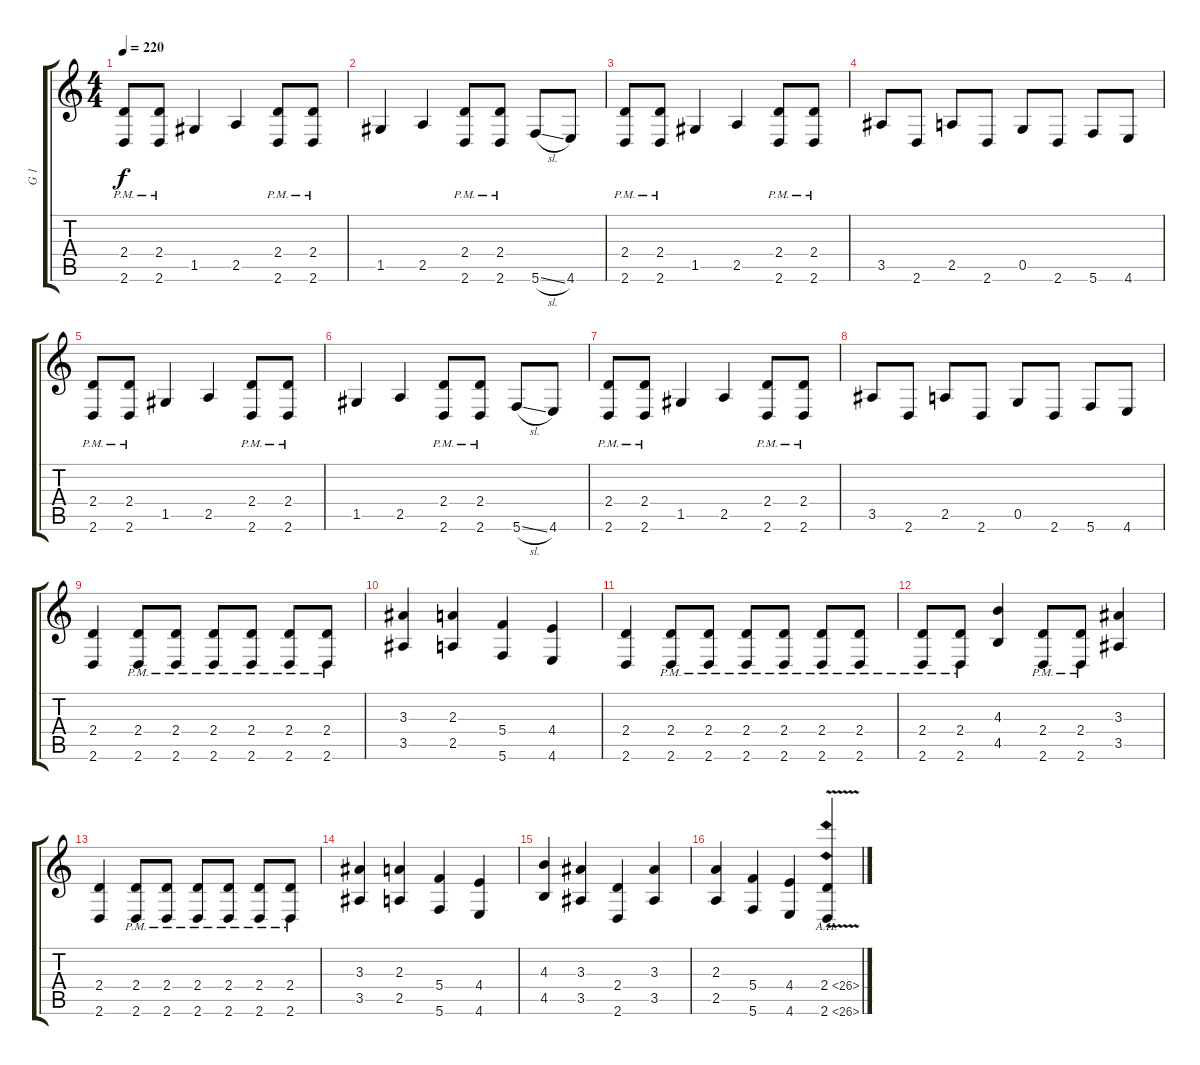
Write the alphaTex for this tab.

\track ("G 1" "G 1") {instrument distortionguitar}
\staff {score tabs}
\tuning (D4 C4 G3 C3 G2 C2) {hide}
\ts (4 4)
\tempo 220
\clef g2
\ks c
(2.4{pm} 2.6{pm}).8{dy f} (2.4{pm} 2.6{pm}).8 1.5.4 2.5.4 (2.4{pm} 2.6{pm}).8 (2.4{pm} 2.6{pm}).8 |
1.5.4 2.5.4 (2.4{pm} 2.6{pm}).8 (2.4{pm} 2.6{pm}).8 5.6{sl}.8 4.6.8 |
(2.4{pm} 2.6{pm}).8 (2.4{pm} 2.6{pm}).8 1.5.4 2.5.4 (2.4{pm} 2.6{pm}).8 (2.4{pm} 2.6{pm}).8 |
3.5.8 2.6.8 2.5.8 2.6.8 0.5.8 2.6.8 5.6.8 4.6.8 |
(2.4{pm} 2.6{pm}).8 (2.4{pm} 2.6{pm}).8 1.5.4 2.5.4 (2.4{pm} 2.6{pm}).8 (2.4{pm} 2.6{pm}).8 |
1.5.4 2.5.4 (2.4{pm} 2.6{pm}).8 (2.4{pm} 2.6{pm}).8 5.6{sl}.8 4.6.8 |
(2.4{pm} 2.6{pm}).8 (2.4{pm} 2.6{pm}).8 1.5.4 2.5.4 (2.4{pm} 2.6{pm}).8 (2.4{pm} 2.6{pm}).8 |
3.5.8 2.6.8 2.5.8 2.6.8 0.5.8 2.6.8 5.6.8 4.6.8 |
(2.4 2.6).4 (2.4{pm} 2.6{pm}).8 (2.4{pm} 2.6{pm}).8 (2.4{pm} 2.6{pm}).8 (2.4{pm} 2.6{pm}).8 (2.4{pm} 2.6{pm}).8 (2.4{pm} 2.6{pm}).8 |
(3.3 3.5).4 (2.3 2.5).4 (5.4 5.6).4 (4.4 4.6).4 |
(2.4 2.6).4 (2.4{pm} 2.6{pm}).8 (2.4{pm} 2.6{pm}).8 (2.4{pm} 2.6{pm}).8 (2.4{pm} 2.6{pm}).8 (2.4{pm} 2.6{pm}).8 (2.4{pm} 2.6{pm}).8 |
(2.4{pm} 2.6{pm}).8 (2.4{pm} 2.6{pm}).8 (4.3 4.5).4 (2.4{pm} 2.6{pm}).8 (2.4{pm} 2.6{pm}).8 (3.3 3.5).4 |
(2.4 2.6).4 (2.4{pm} 2.6{pm}).8 (2.4{pm} 2.6{pm}).8 (2.4{pm} 2.6{pm}).8 (2.4{pm} 2.6{pm}).8 (2.4{pm} 2.6{pm}).8 (2.4{pm} 2.6{pm}).8 |
(3.3 3.5).4 (2.3 2.5).4 (5.4 5.6).4 (4.4 4.6).4 |
(4.3 4.5).4 (3.3 3.5).4 (2.4 2.6).4 (3.3 3.5).4 |
(2.3 2.5).4 (5.4 5.6).4 (4.4 4.6).4 (2.4{ah 24 v} 2.6{ah 24 v}).4
